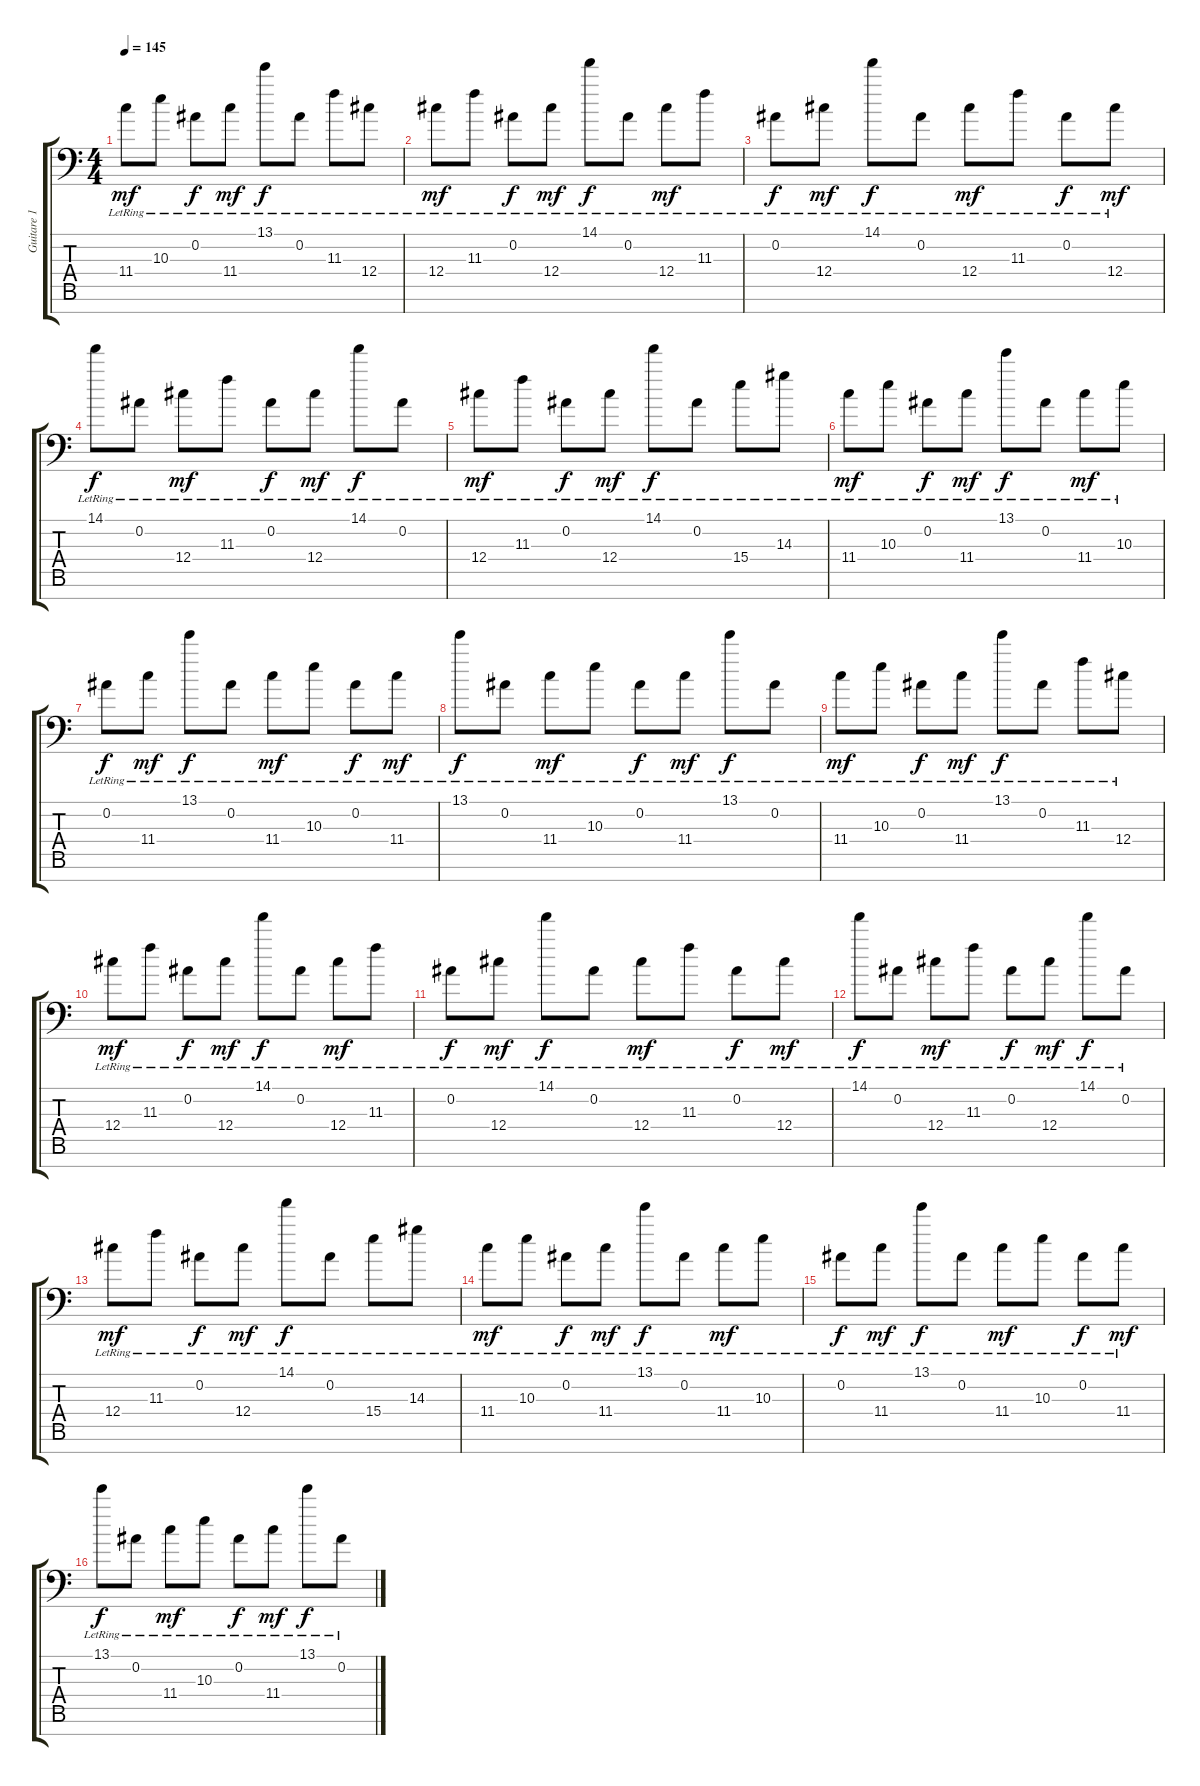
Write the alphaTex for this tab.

\track ("Guitare 1" "Guitare 1") {instrument electricguitarjazz}
\staff {score tabs}
\tuning (Eb4 Bb3 Gb3 Db3 Ab2 Db2 Bb1) {hide}
\ts (4 4)
\tempo 145
\clef f4
\ks c
11.4{lr}.8{dy mf} 10.3{lr}.8 0.2{lr}.8{dy f} 11.4{lr}.8{dy mf} 13.1{lr}.8{dy f} 0.2{lr}.8 11.3{lr}.8 12.4{lr}.8 |
12.4{lr}.8{dy mf volume 16 balance 8 instrument electricguitarjazz} 11.3{lr}.8 0.2{lr}.8{dy f} 12.4{lr}.8{dy mf} 14.1{lr}.8{dy f} 0.2{lr}.8 12.4{lr}.8{dy mf} 11.3{lr}.8 |
0.2{lr}.8{dy f} 12.4{lr}.8{dy mf} 14.1{lr}.8{dy f} 0.2{lr}.8 12.4{lr}.8{dy mf} 11.3{lr}.8 0.2{lr}.8{dy f} 12.4{lr}.8{dy mf} |
14.1{lr}.8{dy f} 0.2{lr}.8 12.4{lr}.8{dy mf} 11.3{lr}.8 0.2{lr}.8{dy f} 12.4{lr}.8{dy mf} 14.1{lr}.8{dy f} 0.2{lr}.8 |
12.4{lr}.8{dy mf} 11.3{lr}.8 0.2{lr}.8{dy f} 12.4{lr}.8{dy mf} 14.1{lr}.8{dy f} 0.2{lr}.8 15.4{lr}.8 14.3{lr}.8 |
11.4{lr}.8{dy mf} 10.3{lr}.8 0.2{lr}.8{dy f} 11.4{lr}.8{dy mf} 13.1{lr}.8{dy f} 0.2{lr}.8 11.4{lr}.8{dy mf} 10.3{lr}.8 |
0.2{lr}.8{dy f} 11.4{lr}.8{dy mf} 13.1{lr}.8{dy f} 0.2{lr}.8 11.4{lr}.8{dy mf} 10.3{lr}.8 0.2{lr}.8{dy f} 11.4{lr}.8{dy mf} |
13.1{lr}.8{dy f} 0.2{lr}.8 11.4{lr}.8{dy mf} 10.3{lr}.8 0.2{lr}.8{dy f} 11.4{lr}.8{dy mf} 13.1{lr}.8{dy f} 0.2{lr}.8 |
11.4{lr}.8{dy mf} 10.3{lr}.8 0.2{lr}.8{dy f} 11.4{lr}.8{dy mf} 13.1{lr}.8{dy f} 0.2{lr}.8 11.3{lr}.8 12.4{lr}.8 |
12.4{lr}.8{dy mf} 11.3{lr}.8 0.2{lr}.8{dy f} 12.4{lr}.8{dy mf} 14.1{lr}.8{dy f} 0.2{lr}.8 12.4{lr}.8{dy mf} 11.3{lr}.8 |
0.2{lr}.8{dy f} 12.4{lr}.8{dy mf} 14.1{lr}.8{dy f} 0.2{lr}.8 12.4{lr}.8{dy mf} 11.3{lr}.8 0.2{lr}.8{dy f} 12.4{lr}.8{dy mf} |
14.1{lr}.8{dy f} 0.2{lr}.8 12.4{lr}.8{dy mf} 11.3{lr}.8 0.2{lr}.8{dy f} 12.4{lr}.8{dy mf} 14.1{lr}.8{dy f} 0.2{lr}.8 |
12.4{lr}.8{dy mf} 11.3{lr}.8 0.2{lr}.8{dy f} 12.4{lr}.8{dy mf} 14.1{lr}.8{dy f} 0.2{lr}.8 15.4{lr}.8 14.3{lr}.8 |
11.4{lr}.8{dy mf} 10.3{lr}.8 0.2{lr}.8{dy f} 11.4{lr}.8{dy mf} 13.1{lr}.8{dy f} 0.2{lr}.8 11.4{lr}.8{dy mf} 10.3{lr}.8 |
0.2{lr}.8{dy f} 11.4{lr}.8{dy mf} 13.1{lr}.8{dy f} 0.2{lr}.8 11.4{lr}.8{dy mf} 10.3{lr}.8 0.2{lr}.8{dy f} 11.4{lr}.8{dy mf} |
13.1{lr}.8{dy f} 0.2{lr}.8 11.4{lr}.8{dy mf} 10.3{lr}.8 0.2{lr}.8{dy f} 11.4{lr}.8{dy mf} 13.1{lr}.8{dy f} 0.2{lr}.8
